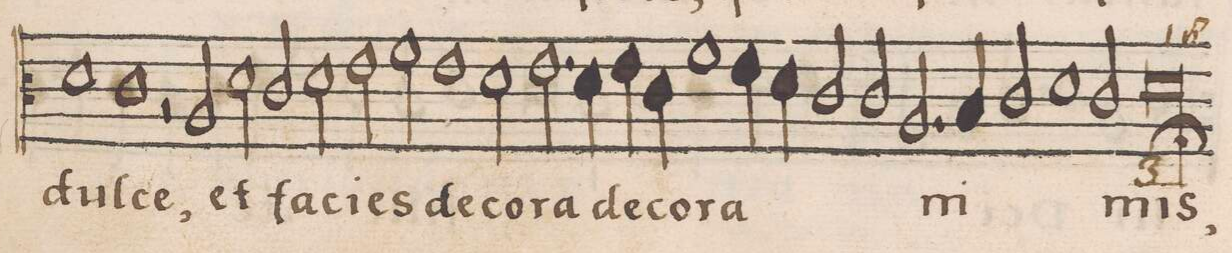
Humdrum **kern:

**kern	**text	**text
*I"CANTVS	*	*
*clefC3	*	*
*k[]	*	*
*met(C|)	*	*
*M2/1	*	*
1d	dul-	.
=76-	=76-	=76-
1c	-ce,	.
2r	.	.
2A/	et	.
=77-	=77-	=77-
2d\	.	.
2c/	fa-	.
2d\	.	.
2e\	-ci-	.
=78-	=78-	=78-
2f\	-es	.
1e	de-	.
2d\	-co-	.
=79-	=79-	=79-
2.e\	-ra	.
4d\	de-	.
4e\	.	.
4c\	-co-	.
1f\	-ra	.
=80-	=80-	=80-
4e\	.	.
4d\	.	.
2c/	.	.
2c/	.	.
=81-	=81-	=81-
2.A/	ni-	.
4B/	.	.
2c/	.	.
1d\	.	.
=82-	=82-	=82-
2c/	.	.
0.dl;<	-mis,	.
=83-	=83-	=83-
==	==	==
*-	*-	*-
